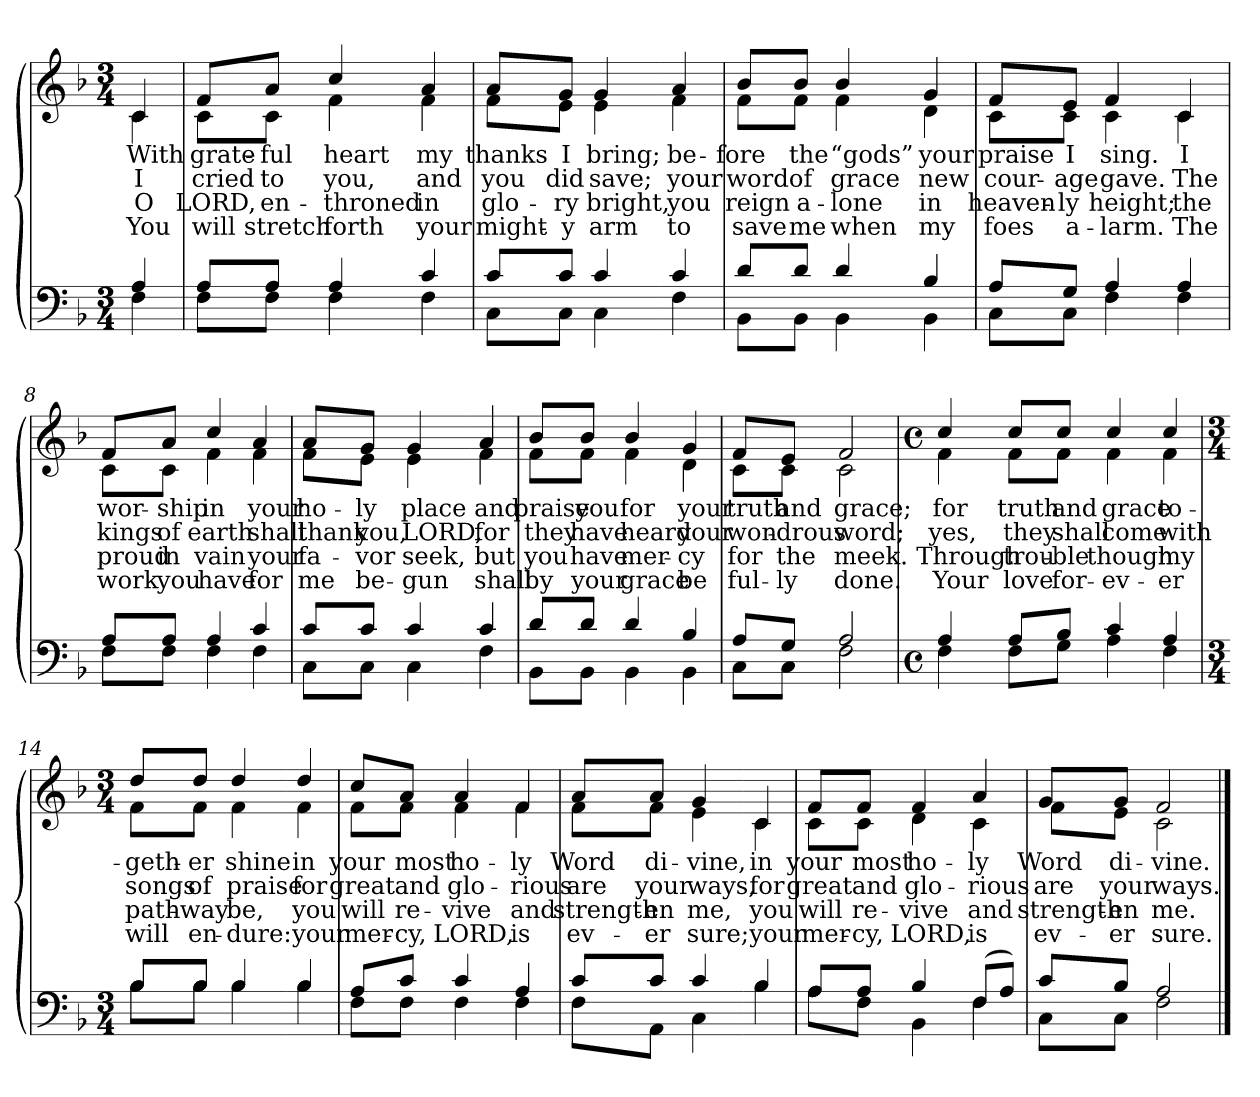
**kern	**kern	**text	**text	**text	**text
*part2	*part1	*part1	*part1	*part1	*part1
*staff2	*staff1	*staff1	*staff1	*staff1	*staff1
*clefF4	*clefG2	*	*	*	*
*k[b-]	*k[b-]	*	*	*	*
*M3/4	*M3/4	*	*	*	*
=1	=1	=1	=1	=1	=1
*^	*	*	*	*	*
!	!	!LO:TX:b:i:t=Verse	!	!	!	!
!	!	!	!LO:LY:b	!LO:LY:b	!LO:LY:b	!LO:LY:b
*	*	*^	*	*	*	*
4A/	4F\	4c/	4c\	With	I	O	You
=2	=2	=2	=2	=2	=2	=2	=2
!	!	!	!	!LO:LY:b	!LO:LY:b	!LO:LY:b	!LO:LY:b
8A/L	8F\L	8f/L	8c\L	grate-	cried	LORD,	will
!	!	!	!	!LO:LY:b	!LO:LY:b	!LO:LY:b	!LO:LY:b
8A/J	8F\J	8a/J	8c\J	-ful	to	en-	stretch
!	!	!	!	!LO:LY:b	!LO:LY:b	!LO:LY:b	!LO:LY:b
4A/	4F\	4cc/	4f\	heart	you,	-throned	forth
!	!	!	!	!LO:LY:b	!LO:LY:b	!LO:LY:b	!LO:LY:b
4c/	4F\	4a/	4f\	my	and	in	your
=3	=3	=3	=3	=3	=3	=3	=3
!	!	!	!	!LO:LY:b	!LO:LY:b	!LO:LY:b	!LO:LY:b
8c/L	8C\L	8a/L	8f\L	thanks	you	glo-	might-
!	!	!	!	!LO:LY:b	!LO:LY:b	!LO:LY:b	!LO:LY:b
8c/J	8C\J	8g/J	8e\J	I	did	-ry	-y
!	!	!	!	!LO:LY:b	!LO:LY:b	!LO:LY:b	!LO:LY:b
4c/	4C\	4g/	4e\	bring;	save;	bright,	arm
!!LO:LB:g=z	!!
=4-	=4-	=4-	=4-	=4-	=4-	=4-	=4-
!	!	!	!	!LO:LY:b	!LO:LY:b	!LO:LY:b	!LO:LY:b
4c/	4F\	4a/	4f\	be-	your	you	to
=5	=5	=5	=5	=5	=5	=5	=5
!	!	!	!	!LO:LY:b	!LO:LY:b	!LO:LY:b	!LO:LY:b
8d/L	8BB-\L	8b-/L	8f\L	-fore	word	reign	save
!	!	!	!	!LO:LY:b	!LO:LY:b	!LO:LY:b	!LO:LY:b
8d/J	8BB-\J	8b-/J	8f\J	the	of	a-	me
!	!	!	!	!LO:LY:b	!LO:LY:b	!LO:LY:b	!LO:LY:b
4d/	4BB-\	4b-/	4f\	“gods”	grace	-lone	when
!	!	!	!	!LO:LY:b	!LO:LY:b	!LO:LY:b	!LO:LY:b
4B-/	4BB-\	4g/	4d\	your	new	in	my
=6	=6	=6	=6	=6	=6	=6	=6
!	!	!	!	!LO:LY:b	!LO:LY:b	!LO:LY:b	!LO:LY:b
8A/L	8C\L	8f/L	8c\L	praise	cour-	heaven-	foes
!	!	!	!	!LO:LY:b	!LO:LY:b	!LO:LY:b	!LO:LY:b
8G/J	8C\J	8e/J	8c\J	I	-age	-ly	a-
!	!	!	!	!LO:LY:b	!LO:LY:b	!LO:LY:b	!LO:LY:b
4A/	4F\	4f/	4c\	sing.	gave.	height;	-larm.
!!LO:LB:g=z	!!
=7-	=7-	=7-	=7-	=7-	=7-	=7-	=7-
!	!	!	!	!LO:LY:b	!LO:LY:b	!LO:LY:b	!LO:LY:b
4A/	4F\	4c/	4c\	I	The	the	The
=8	=8	=8	=8	=8	=8	=8	=8
!	!	!	!	!LO:LY:b	!LO:LY:b	!LO:LY:b	!LO:LY:b
8A/L	8F\L	8f/L	8c\L	wor-	kings	proud	work
!	!	!	!	!LO:LY:b	!LO:LY:b	!LO:LY:b	!LO:LY:b
8A/J	8F\J	8a/J	8c\J	-ship	of	in	you
!	!	!	!	!LO:LY:b	!LO:LY:b	!LO:LY:b	!LO:LY:b
4A/	4F\	4cc/	4f\	in	earth	vain	have
!	!	!	!	!LO:LY:b	!LO:LY:b	!LO:LY:b	!LO:LY:b
4c/	4F\	4a/	4f\	your	shall	your	for
=9	=9	=9	=9	=9	=9	=9	=9
!	!	!	!	!LO:LY:b	!LO:LY:b	!LO:LY:b	!LO:LY:b
8c/L	8C\L	8a/L	8f\L	ho-	thank	fa-	me
!	!	!	!	!LO:LY:b	!LO:LY:b	!LO:LY:b	!LO:LY:b
8c/J	8C\J	8g/J	8e\J	-ly	you,	-vor	be-
!	!	!	!	!LO:LY:b	!LO:LY:b	!LO:LY:b	!LO:LY:b
4c/	4C\	4g/	4e\	place	LORD,	seek,	-gun
!!LO:LB:g=z	!!
=10-	=10-	=10-	=10-	=10-	=10-	=10-	=10-
!	!	!	!	!LO:LY:b	!LO:LY:b	!LO:LY:b	!LO:LY:b
4c/	4F\	4a/	4f\	and	for	but	shall
=11	=11	=11	=11	=11	=11	=11	=11
!	!	!	!	!LO:LY:b	!LO:LY:b	!LO:LY:b	!LO:LY:b
8d/L	8BB-\L	8b-/L	8f\L	praise	they	you	by
!	!	!	!	!LO:LY:b	!LO:LY:b	!LO:LY:b	!LO:LY:b
8d/J	8BB-\J	8b-/J	8f\J	you	have	have	your
!	!	!	!	!LO:LY:b	!LO:LY:b	!LO:LY:b	!LO:LY:b
4d/	4BB-\	4b-/	4f\	for	heard	mer-	grace
!	!	!	!	!LO:LY:b	!LO:LY:b	!LO:LY:b	!LO:LY:b
4B-/	4BB-\	4g/	4d\	your	your	-cy	be
=12	=12	=12	=12	=12	=12	=12	=12
!	!	!	!	!LO:LY:b	!LO:LY:b	!LO:LY:b	!LO:LY:b
8A/L	8C\L	8f/L	8c\L	truth	won-	for	ful-
!	!	!	!	!LO:LY:b	!LO:LY:b	!LO:LY:b	!LO:LY:b
8G/J	8C\J	8e/J	8c\J	and	-drous	the	-ly
!	!	!	!	!LO:LY:b	!LO:LY:b	!LO:LY:b	!LO:LY:b
2A/	2F\	2f/	2c\	grace;	word;	meek.	done.
!!LO:LB:g=z	!!
=13	=13	=13	=13	=13	=13	=13	=13
*M4/4	*	*M4/4	*	*	*	*	*
*met(c)	*	*met(c)	*	*	*	*	*
!	!	!	!	!LO:LY:b	!LO:LY:b	!LO:LY:b	!LO:LY:b
4A/	4F\	4cc/	4f\	for	yes,	Through	Your
!	!	!	!	!LO:LY:b	!LO:LY:b	!LO:LY:b	!LO:LY:b
8A/L	8F\L	8cc/L	8f\L	truth	they	trou-	love
!	!	!	!	!LO:LY:b	!LO:LY:b	!LO:LY:b	!LO:LY:b
8B-/J	8G\J	8cc/J	8f\J	and	shall	-ble	for-
!	!	!	!	!LO:LY:b	!LO:LY:b	!LO:LY:b	!LO:LY:b
4c/	4A\	4cc/	4f\	grace	come	though	-ev-
!	!	!	!	!LO:LY:b	!LO:LY:b	!LO:LY:b	!LO:LY:b
4A/	4F\	4cc/	4f\	to-	with	my	-er
=14	=14	=14	=14	=14	=14	=14	=14
*M3/4	*	*M3/4	*	*	*	*	*
!	!	!	!	!LO:LY:b	!LO:LY:b	!LO:LY:b	!LO:LY:b
8B-/L	8B-\L	8dd/L	8f\L	-geth-	songs	path-	will
!	!	!	!	!LO:LY:b	!LO:LY:b	!LO:LY:b	!LO:LY:b
8B-/J	8B-\J	8dd/J	8f\J	-er	of	-way	en-
!	!	!	!	!LO:LY:b	!LO:LY:b	!LO:LY:b	!LO:LY:b
4B-/	4B-\	4dd/	4f\	shine	praise	be,	-dure:
!!LO:LB:g=z	!!
=15-	=15-	=15-	=15-	=15-	=15-	=15-	=15-
!	!	!	!	!LO:LY:b	!LO:LY:b	!LO:LY:b	!LO:LY:b
4B-/	4B-\	4dd/	4f\	in	for	you	your
=16	=16	=16	=16	=16	=16	=16	=16
!	!	!	!	!LO:LY:b	!LO:LY:b	!LO:LY:b	!LO:LY:b
8A/L	8F\L	8cc/L	8f\L	your	great	will	mer-
!	!	!	!	!LO:LY:b	!LO:LY:b	!LO:LY:b	!LO:LY:b
8c/J	8F\J	8a/J	8f\J	most	and	re-	-cy,
!	!	!	!	!LO:LY:b	!LO:LY:b	!LO:LY:b	!LO:LY:b
4c/	4F\	4a/	4f\	ho-	glo-	-vive	LORD,
!	!	!	!	!LO:LY:b	!LO:LY:b	!LO:LY:b	!LO:LY:b
4A/	4F\	4f/	4f\	-ly	-rious	and	is
=17	=17	=17	=17	=17	=17	=17	=17
!	!	!	!	!LO:LY:b	!LO:LY:b	!LO:LY:b	!LO:LY:b
8c/L	8F\L	8a/L	8f\L	Word	are	strength-	ev-
!	!	!	!	!LO:LY:b	!LO:LY:b	!LO:LY:b	!LO:LY:b
8c/J	8AA\J	8a/J	8f\J	di-	your	-en	-er
!	!	!	!	!LO:LY:b	!LO:LY:b	!LO:LY:b	!LO:LY:b
4c/	4C\	4g/	4e\	-vine,	ways,	me,	sure;
!!LO:LB:g=z	!!
=18-	=18-	=18-	=18-	=18-	=18-	=18-	=18-
!	!	!	!	!LO:LY:b	!LO:LY:b	!LO:LY:b	!LO:LY:b
4B-/	4B-\	4c/	4c\	in	for	you	your
=19	=19	=19	=19	=19	=19	=19	=19
!	!	!	!	!LO:LY:b	!LO:LY:b	!LO:LY:b	!LO:LY:b
8A/L	8A\L	8f/L	8c\L	your	great	will	mer-
!	!	!	!	!LO:LY:b	!LO:LY:b	!LO:LY:b	!LO:LY:b
8A/J	8F\J	8f/J	8c\J	most	and	re-	-cy,
!	!	!	!	!LO:LY:b	!LO:LY:b	!LO:LY:b	!LO:LY:b
4B-/	4BB-\	4f/	4d\	ho-	glo-	-vive	LORD,
!	!	!	!	!LO:LY:b	!LO:LY:b	!LO:LY:b	!LO:LY:b
(>8F/L	4F\	4a/	4c\	-ly	-rious	and	is
8A/J)	.	.	.	.	.	.	.
=20	=20	=20	=20	=20	=20	=20	=20
!	!	!	!	!LO:LY:b	!LO:LY:b	!LO:LY:b	!LO:LY:b
8c/L	8C\L	8g/L	8f\L	Word	are	strength-	ev-
!	!	!	!	!LO:LY:b	!LO:LY:b	!LO:LY:b	!LO:LY:b
8B-/J	8C\J	8g/J	8e\J	di-	your	-en	-er
!	!	!	!	!LO:LY:b	!LO:LY:b	!LO:LY:b	!LO:LY:b
2A/	2F\	2f/	2c\	-vine.	ways.	me.	sure.
*v	*v	*	*	*	*	*	*
*	*v	*v	*	*	*	*
==	==	==	==	==	==
*-	*-	*-	*-	*-	*-
